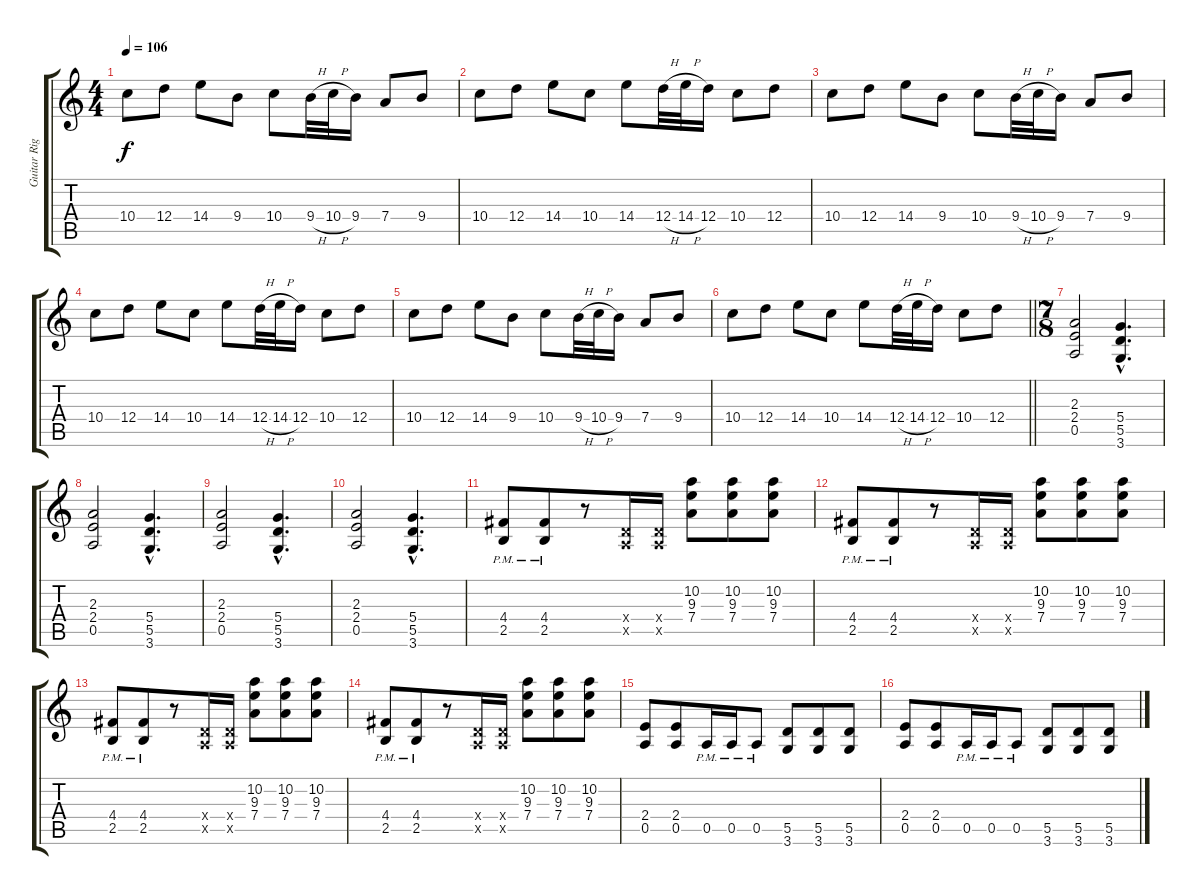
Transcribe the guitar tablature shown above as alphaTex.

\track ("Guitar Right" "Guitar Rig") {instrument distortionguitar}
\staff {score tabs}
\tuning (E4 B3 G3 D3 A2 E2) {hide}
\ts (4 4)
\tempo 106
\clef g2
\ks c
10.4.8{dy f} 12.4.8 14.4.8 9.4.8 10.4.8 9.4{h}.32 10.4{h}.32 9.4.16 7.4.8 9.4.8 |
10.4.8 12.4.8 14.4.8 10.4.8 14.4.8 12.4{h}.32 14.4{h}.32 12.4.16 10.4.8 12.4.8 |
10.4.8 12.4.8 14.4.8 9.4.8 10.4.8 9.4{h}.32 10.4{h}.32 9.4.16 7.4.8 9.4.8 |
10.4.8 12.4.8 14.4.8 10.4.8 14.4.8 12.4{h}.32 14.4{h}.32 12.4.16 10.4.8 12.4.8 |
10.4.8 12.4.8 14.4.8 9.4.8 10.4.8 9.4{h}.32 10.4{h}.32 9.4.16 7.4.8 9.4.8 |
\barLineRight lightlight
10.4.8 12.4.8 14.4.8 10.4.8 14.4.8 12.4{h}.32 14.4{h}.32 12.4.16 10.4.8 12.4.8 |
\ts (7 8)
\section ("" "")
\ks aminor
(2.3 2.4 0.5).2 (5.4{hac} 5.5{hac} 3.6{hac}).4{d} |
(2.3 2.4 0.5).2 (5.4{hac} 5.5{hac} 3.6{hac}).4{d} |
(2.3 2.4 0.5).2 (5.4{hac} 5.5{hac} 3.6{hac}).4{d} |
(2.3 2.4 0.5).2 (5.4{hac} 5.5{hac} 3.6{hac}).4{d} |
(4.4{pm} 2.5{pm}).8 (4.4{pm} 2.5{pm}).8 r.8 (0.4{x} 0.5{x}).16 (0.4{x} 0.5{x}).16 (10.2 9.3 7.4).8 (10.2 9.3 7.4).8 (10.2 9.3 7.4).8 |
(4.4{pm} 2.5{pm}).8 (4.4{pm} 2.5{pm}).8 r.8 (0.4{x} 0.5{x}).16 (0.4{x} 0.5{x}).16 (10.2 9.3 7.4).8 (10.2 9.3 7.4).8 (10.2 9.3 7.4).8 |
(4.4{pm} 2.5{pm}).8 (4.4{pm} 2.5{pm}).8 r.8 (0.4{x} 0.5{x}).16 (0.4{x} 0.5{x}).16 (10.2 9.3 7.4).8 (10.2 9.3 7.4).8 (10.2 9.3 7.4).8 |
(4.4{pm} 2.5{pm}).8 (4.4{pm} 2.5{pm}).8 r.8 (0.4{x} 0.5{x}).16 (0.4{x} 0.5{x}).16 (10.2 9.3 7.4).8 (10.2 9.3 7.4).8 (10.2 9.3 7.4).8 |
(2.4 0.5).8 (2.4 0.5).8 0.5{pm}.16 0.5{pm}.16 0.5{pm}.8 (5.5 3.6).8 (5.5 3.6).8 (5.5 3.6).8 |
(2.4 0.5).8 (2.4 0.5).8 0.5{pm}.16 0.5{pm}.16 0.5{pm}.8 (5.5 3.6).8 (5.5 3.6).8 (5.5 3.6).8
